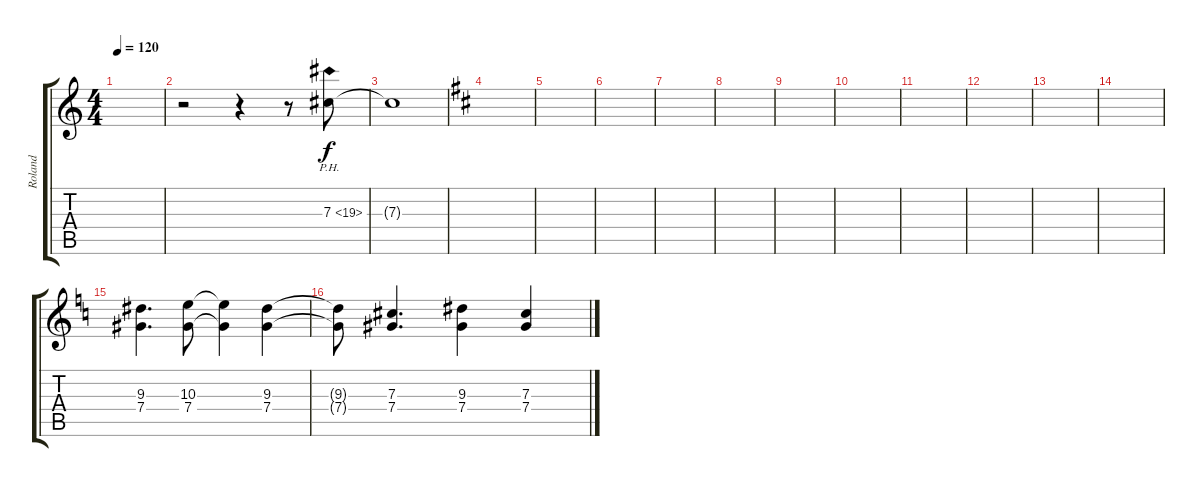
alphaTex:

\track ("Roland" "Roland") {instrument distortionguitar}
\staff {score tabs}
\tuning (Eb4 Bb3 Gb3 Db3 Ab2 Eb2) {hide}
\ts (4 4)
\tempo 120
\clef g2
\ks aminor
|
r.2 r.4 r.8 7.3{ph 12}.8 |
7.3{t}.1 |
\ks bminor
|
|
|
|
|
|
|
|
|
|
|
\ks aminor
(9.3 7.4).4{d volume 10 balance 8 instrument distortionguitar} (10.3 7.4).8 (10.3{t} 7.4{t}).4 (9.3 7.4).4 |
(9.3{t} 7.4{t}).8 (7.3 7.4).4{d} (9.3 7.4).4 (7.3 7.4).4
